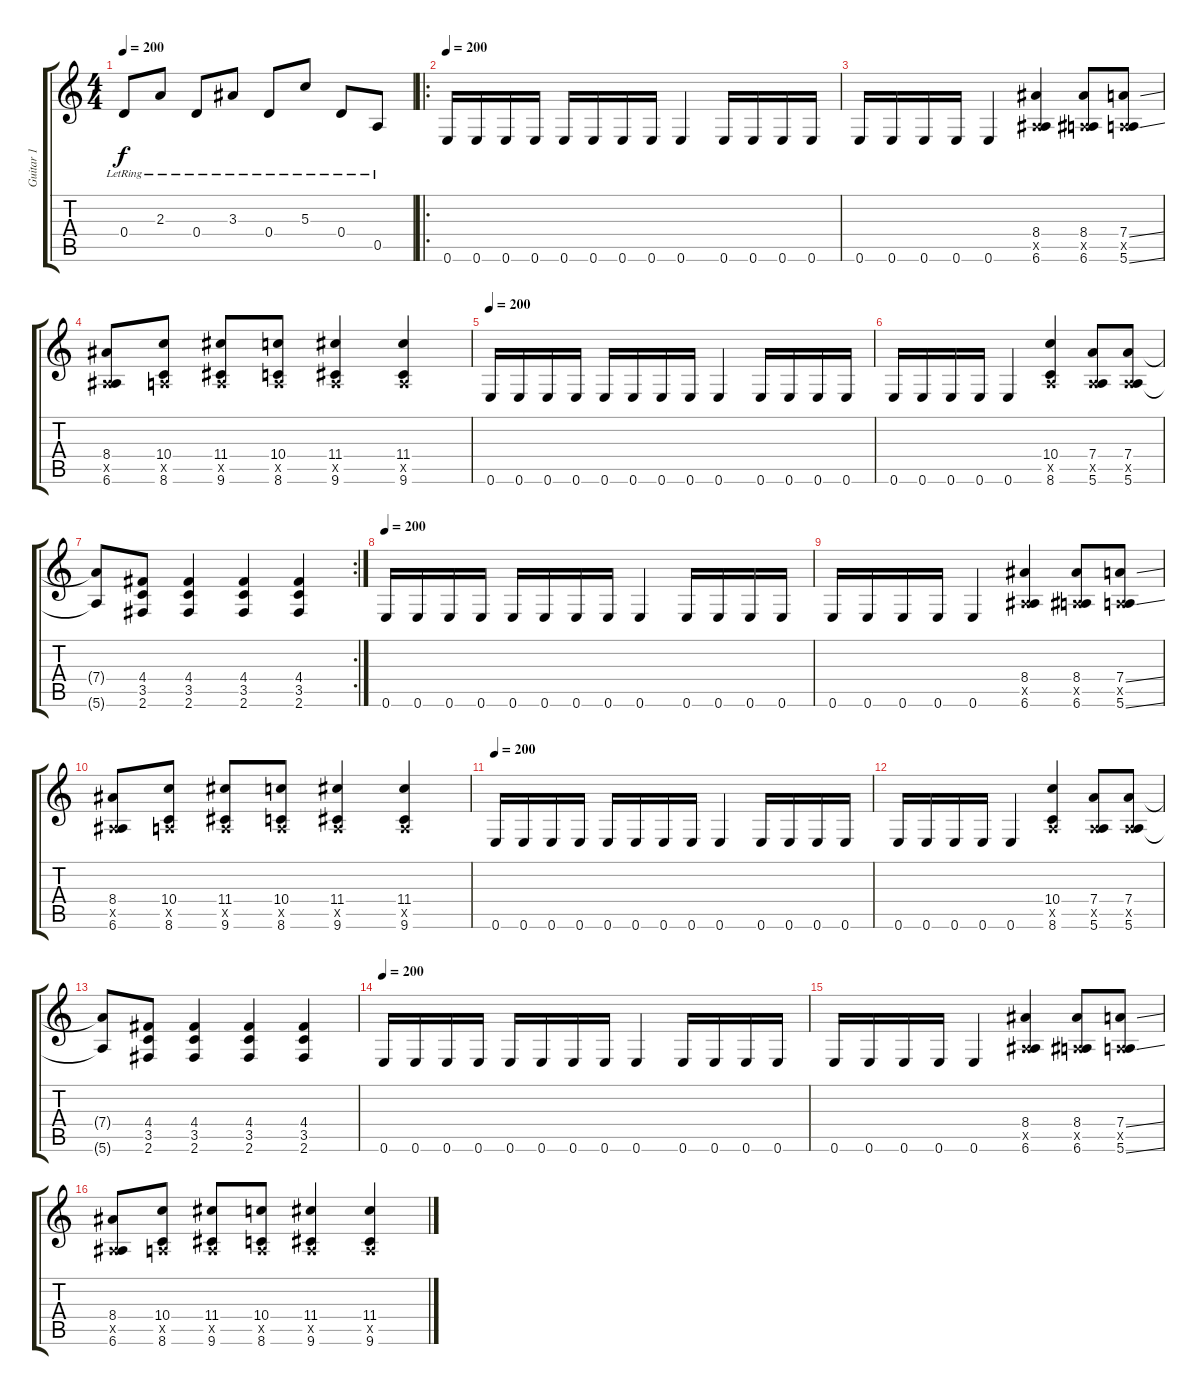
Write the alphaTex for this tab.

\track ("Guitar 1" "Guitar 1") {instrument distortionguitar}
\staff {score tabs}
\tuning (E4 B3 G3 D3 A2 E2) {hide}
\ts (4 4)
\tempo 200
\clef g2
\ks c
0.4{lr}.8{dy f} 2.3{lr}.8 0.4{lr}.8 3.3{lr}.8 0.4{lr}.8 5.3{lr}.8 0.4{lr}.8 0.5{lr}.8 |
\ro
\tempo 200
0.6.16{volume 13 instrument distortionguitar} 0.6.16 0.6.16 0.6.16 0.6.16 0.6.16 0.6.16 0.6.16 0.6.4 0.6.16 0.6.16 0.6.16 0.6.16 |
0.6.16 0.6.16 0.6.16 0.6.16 0.6.4 (8.4 0.5{x} 6.6).4 (8.4 0.5{x} 6.6).8 (7.4{ss} 0.5{x} 5.6{ss}).8 |
(8.4 0.5{x} 6.6).8 (10.4 0.5{x} 8.6).8 (11.4 0.5{x} 9.6).8 (10.4 0.5{x} 8.6).8 (11.4 0.5{x} 9.6).4 (11.4 0.5{x} 9.6).4 |
\tempo 200
0.6.16{volume 13 instrument distortionguitar} 0.6.16 0.6.16 0.6.16 0.6.16 0.6.16 0.6.16 0.6.16 0.6.4 0.6.16 0.6.16 0.6.16 0.6.16 |
0.6.16 0.6.16 0.6.16 0.6.16 0.6.4 (10.4 0.5{x} 8.6).4 (7.4 0.5{x} 5.6).8 (7.4 0.5{x} 5.6).8 |
\rc 2
(7.4{t} 5.6{t}).8 (4.4 3.5 2.6).8 (4.4 3.5 2.6).4 (4.4 3.5 2.6).4 (4.4 3.5 2.6).4 |
\tempo 200
0.6.16{volume 13 instrument distortionguitar} 0.6.16 0.6.16 0.6.16 0.6.16 0.6.16 0.6.16 0.6.16 0.6.4 0.6.16 0.6.16 0.6.16 0.6.16 |
0.6.16 0.6.16 0.6.16 0.6.16 0.6.4 (8.4 0.5{x} 6.6).4 (8.4 0.5{x} 6.6).8 (7.4{ss} 0.5{x} 5.6{ss}).8 |
(8.4 0.5{x} 6.6).8 (10.4 0.5{x} 8.6).8 (11.4 0.5{x} 9.6).8 (10.4 0.5{x} 8.6).8 (11.4 0.5{x} 9.6).4 (11.4 0.5{x} 9.6).4 |
\tempo 200
0.6.16{volume 13 instrument distortionguitar} 0.6.16 0.6.16 0.6.16 0.6.16 0.6.16 0.6.16 0.6.16 0.6.4 0.6.16 0.6.16 0.6.16 0.6.16 |
0.6.16 0.6.16 0.6.16 0.6.16 0.6.4 (10.4 0.5{x} 8.6).4 (7.4 0.5{x} 5.6).8 (7.4 0.5{x} 5.6).8 |
(7.4{t} 5.6{t}).8 (4.4 3.5 2.6).8 (4.4 3.5 2.6).4 (4.4 3.5 2.6).4 (4.4 3.5 2.6).4 |
\tempo 200
0.6.16{volume 13 instrument distortionguitar} 0.6.16 0.6.16 0.6.16 0.6.16 0.6.16 0.6.16 0.6.16 0.6.4 0.6.16 0.6.16 0.6.16 0.6.16 |
0.6.16 0.6.16 0.6.16 0.6.16 0.6.4 (8.4 0.5{x} 6.6).4 (8.4 0.5{x} 6.6).8 (7.4{ss} 0.5{x} 5.6{ss}).8 |
(8.4 0.5{x} 6.6).8 (10.4 0.5{x} 8.6).8 (11.4 0.5{x} 9.6).8 (10.4 0.5{x} 8.6).8 (11.4 0.5{x} 9.6).4 (11.4 0.5{x} 9.6).4
